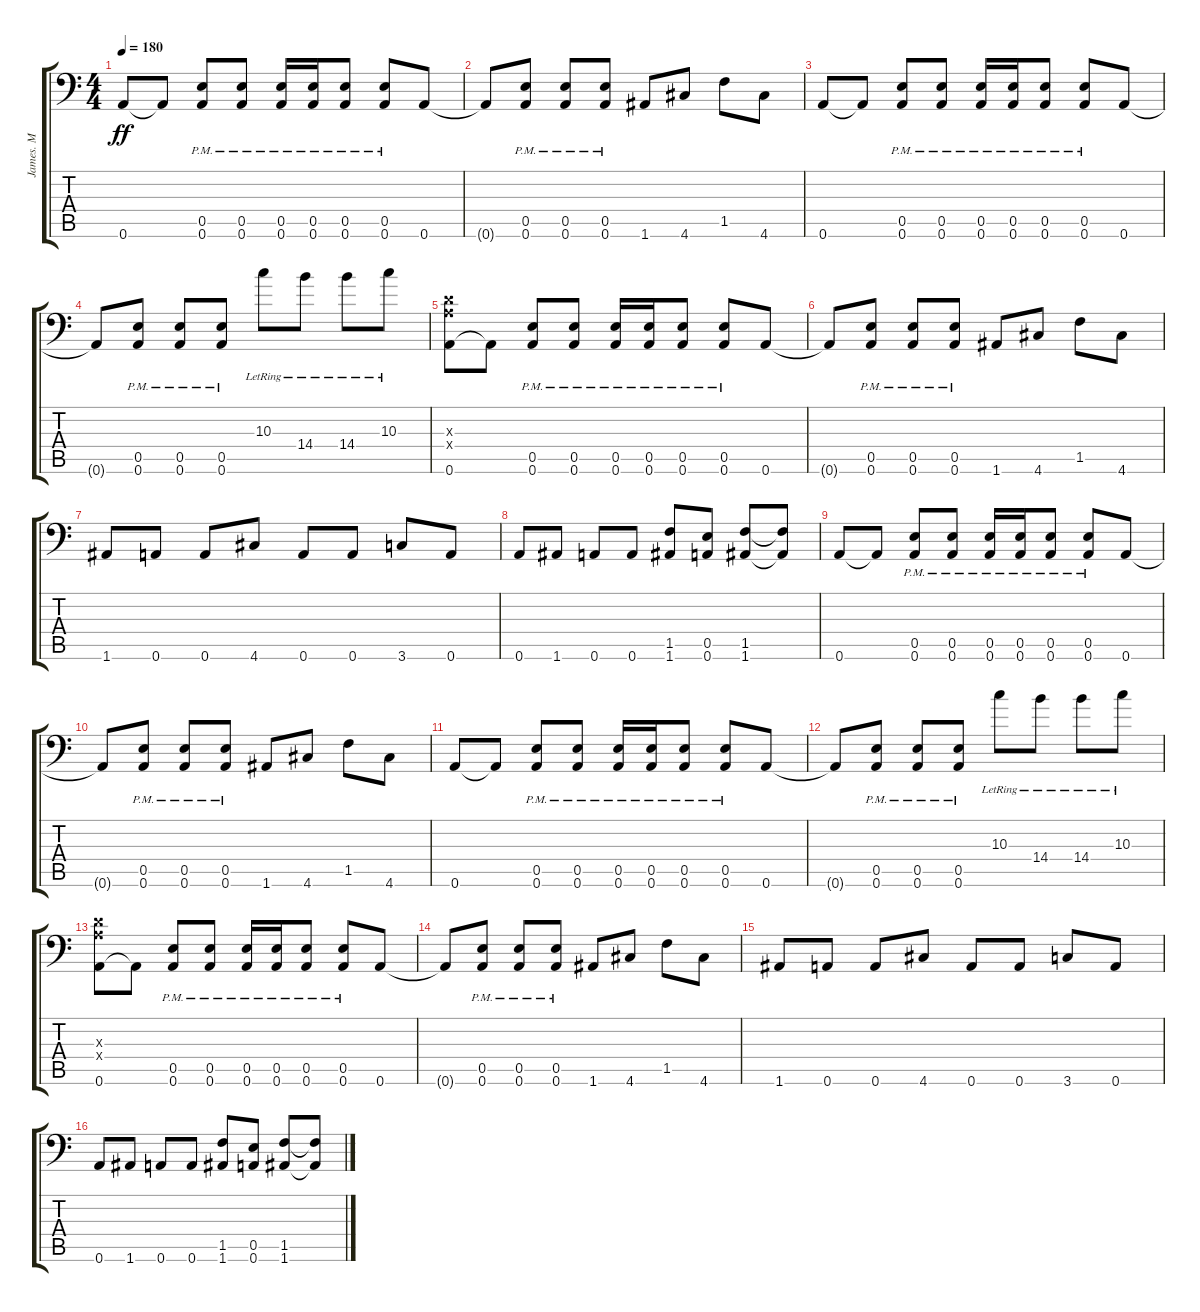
\track ("James. M" "James. M") {instrument distortionguitar}
\staff {score tabs}
\tuning (B3 Gb3 D3 A2 E2 A1) {hide}
\ts (4 4)
\tempo 180
\clef f4
\ks c
0.6.8{dy ff} 0.6{t}.8 (0.5{pm} 0.6{pm}).8 (0.5{pm} 0.6{pm}).8 (0.5{pm} 0.6{pm}).16 (0.5{pm} 0.6{pm}).16 (0.5{pm} 0.6{pm}).8 (0.5{pm} 0.6{pm}).8 0.6.8 |
0.6{t}.8 (0.5{pm} 0.6{pm}).8 (0.5{pm} 0.6{pm}).8 (0.5{pm} 0.6{pm}).8 1.6.8 4.6.8 1.5.8 4.6.8 |
0.6.8 0.6{t}.8 (0.5{pm} 0.6{pm}).8 (0.5{pm} 0.6{pm}).8 (0.5{pm} 0.6{pm}).16 (0.5{pm} 0.6{pm}).16 (0.5{pm} 0.6{pm}).8 (0.5{pm} 0.6{pm}).8 0.6.8 |
0.6{t}.8 (0.5{pm} 0.6{pm}).8 (0.5{pm} 0.6{pm}).8 (0.5{pm} 0.6{pm}).8 10.3{lr}.8 14.4{lr}.8 14.4{lr}.8 10.3{lr}.8 |
(0.3{x} 0.4{x} 0.6).8 0.6{t}.8 (0.5{pm} 0.6{pm}).8 (0.5{pm} 0.6{pm}).8 (0.5{pm} 0.6{pm}).16 (0.5{pm} 0.6{pm}).16 (0.5{pm} 0.6{pm}).8 (0.5{pm} 0.6{pm}).8 0.6.8 |
0.6{t}.8 (0.5{pm} 0.6{pm}).8 (0.5{pm} 0.6{pm}).8 (0.5{pm} 0.6{pm}).8 1.6.8 4.6.8 1.5.8 4.6.8 |
1.6.8 0.6.8 0.6.8 4.6.8 0.6.8 0.6.8 3.6.8 0.6.8 |
0.6.8 1.6.8 0.6.8 0.6.8 (1.5 1.6).8 (0.5 0.6).8 (1.5 1.6).8 (1.5{t} 1.6{t}).8 |
0.6.8 0.6{t}.8 (0.5{pm} 0.6{pm}).8 (0.5{pm} 0.6{pm}).8 (0.5{pm} 0.6{pm}).16 (0.5{pm} 0.6{pm}).16 (0.5{pm} 0.6{pm}).8 (0.5{pm} 0.6{pm}).8 0.6.8 |
0.6{t}.8 (0.5{pm} 0.6{pm}).8 (0.5{pm} 0.6{pm}).8 (0.5{pm} 0.6{pm}).8 1.6.8 4.6.8 1.5.8 4.6.8 |
0.6.8 0.6{t}.8 (0.5{pm} 0.6{pm}).8 (0.5{pm} 0.6{pm}).8 (0.5{pm} 0.6{pm}).16 (0.5{pm} 0.6{pm}).16 (0.5{pm} 0.6{pm}).8 (0.5{pm} 0.6{pm}).8 0.6.8 |
0.6{t}.8 (0.5{pm} 0.6{pm}).8 (0.5{pm} 0.6{pm}).8 (0.5{pm} 0.6{pm}).8 10.3{lr}.8 14.4{lr}.8 14.4{lr}.8 10.3{lr}.8 |
(0.3{x} 0.4{x} 0.6).8 0.6{t}.8 (0.5{pm} 0.6{pm}).8 (0.5{pm} 0.6{pm}).8 (0.5{pm} 0.6{pm}).16 (0.5{pm} 0.6{pm}).16 (0.5{pm} 0.6{pm}).8 (0.5{pm} 0.6{pm}).8 0.6.8 |
0.6{t}.8 (0.5{pm} 0.6{pm}).8 (0.5{pm} 0.6{pm}).8 (0.5{pm} 0.6{pm}).8 1.6.8 4.6.8 1.5.8 4.6.8 |
1.6.8 0.6.8 0.6.8 4.6.8 0.6.8 0.6.8 3.6.8 0.6.8 |
0.6.8 1.6.8 0.6.8 0.6.8 (1.5 1.6).8 (0.5 0.6).8 (1.5 1.6).8 (1.5{t} 1.6{t}).8
